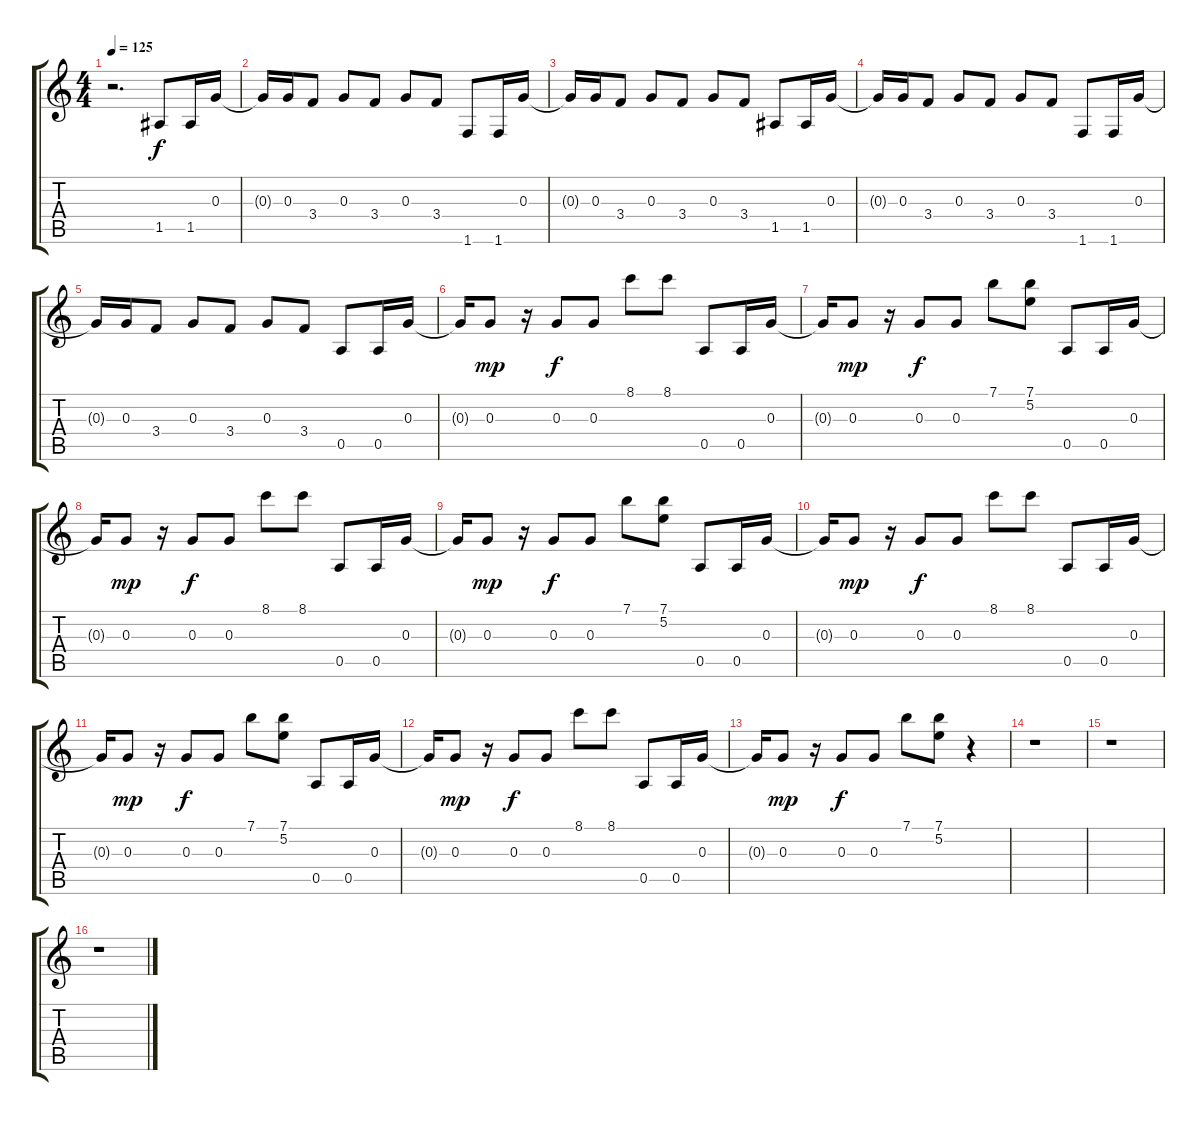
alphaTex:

\track "" {instrument electricguitarclean}
\staff {score tabs}
\tuning (E4 B3 G3 D3 A2 E2) {hide}
\ts (4 4)
\tempo 125
\clef g2
\ks c
r.2{d dy f} 1.5.8 1.5.16 0.3.16 |
0.3{t}.16 0.3.16 3.4.8 0.3.8 3.4.8 0.3.8 3.4.8 1.6.8 1.6.16 0.3.16 |
0.3{t}.16 0.3.16 3.4.8 0.3.8 3.4.8 0.3.8 3.4.8 1.5.8 1.5.16 0.3.16 |
0.3{t}.16 0.3.16 3.4.8 0.3.8 3.4.8 0.3.8 3.4.8 1.6.8 1.6.16 0.3.16 |
0.3{t}.16 0.3.16 3.4.8 0.3.8 3.4.8 0.3.8 3.4.8 0.5.8{volume 11} 0.5.16 0.3.16 |
0.3{t}.16 0.3.8{dy mp} r.16 0.3.8{dy f} 0.3.8 8.1.8 8.1.8 0.5.8 0.5.16 0.3.16 |
0.3{t}.16 0.3.8{dy mp} r.16 0.3.8{dy f} 0.3.8 7.1.8 (7.1 5.2).8 0.5.8 0.5.16 0.3.16 |
0.3{t}.16 0.3.8{dy mp} r.16 0.3.8{dy f} 0.3.8 8.1.8 8.1.8 0.5.8 0.5.16 0.3.16 |
0.3{t}.16 0.3.8{dy mp} r.16 0.3.8{dy f} 0.3.8 7.1.8 (7.1 5.2).8 0.5.8 0.5.16 0.3.16 |
0.3{t}.16 0.3.8{dy mp} r.16 0.3.8{dy f} 0.3.8 8.1.8 8.1.8 0.5.8 0.5.16 0.3.16 |
0.3{t}.16 0.3.8{dy mp} r.16 0.3.8{dy f} 0.3.8 7.1.8 (7.1 5.2).8 0.5.8 0.5.16 0.3.16 |
0.3{t}.16 0.3.8{dy mp} r.16 0.3.8{dy f} 0.3.8 8.1.8 8.1.8 0.5.8 0.5.16 0.3.16 |
0.3{t}.16 0.3.8{dy mp} r.16 0.3.8{dy f} 0.3.8 7.1.8 (7.1 5.2).8 r.4 |
r.1 |
r.1 |
r.1
